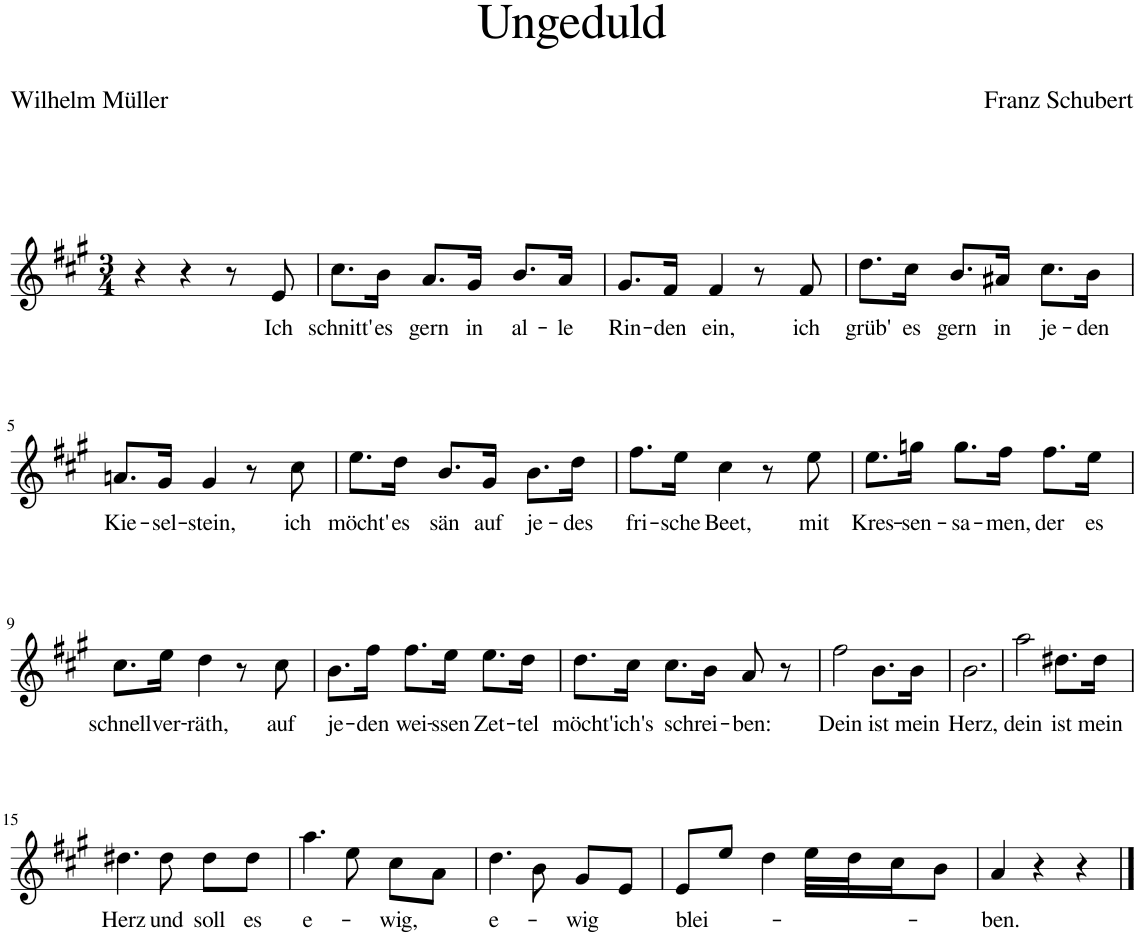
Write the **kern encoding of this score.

**kern	**text
*part1	*part1
*staff1	*staff1
*I"Piano	*
*I'Pno	*
*clefG2	*
*k[f#c#g#]	*
*M3/4	*
=1	=1
4r	.
4r	.
8r	.
!	!LO:LY:b
8e/	Ich
=2	=2
!	!LO:LY:b
8.cc#\L	schnitt'
!	!LO:LY:b
16b\Jk	es
!	!LO:LY:b
8.a/L	gern
!	!LO:LY:b
16g#/Jk	in
!	!LO:LY:b
8.b/L	al-
!	!LO:LY:b
16a/Jk	-le
=3	=3
!	!LO:LY:b
8.g#/L	Rin-
!	!LO:LY:b
16f#/Jk	-den
!	!LO:LY:b
4f#/	ein,
8r	.
!	!LO:LY:b
8f#/	ich
=4	=4
!	!LO:LY:b
8.dd\L	grüb'
!	!LO:LY:b
16cc#\Jk	es
!	!LO:LY:b
8.b/L	gern
!	!LO:LY:b
16a#X/Jk	in
!	!LO:LY:b
8.cc#\L	je-
!	!LO:LY:b
16b\Jk	-den
!!LO:LB:g=z
=5	=5
!	!LO:LY:b
8.an/L	Kie-
!	!LO:LY:b
16g#/Jk	-sel-
!	!LO:LY:b
4g#/	-stein,
8r	.
!	!LO:LY:b
8cc#\	ich
=6	=6
!	!LO:LY:b
8.ee\L	möcht'
!	!LO:LY:b
16dd\Jk	es
!	!LO:LY:b
8.b/L	sän
!	!LO:LY:b
16g#/Jk	auf
!	!LO:LY:b
8.b\L	je-
!	!LO:LY:b
16dd\Jk	-des
=7	=7
!	!LO:LY:b
8.ff#\L	fri-
!	!LO:LY:b
16ee\Jk	-sche
!	!LO:LY:b
4cc#\	Beet,
8r	.
!	!LO:LY:b
8ee\	mit
=8	=8
!	!LO:LY:b
8.ee\L	Kres-
!	!LO:LY:b
16ggn\Jk	-sen-
!	!LO:LY:b
8.gg\L	-sa-
!	!LO:LY:b
16ff#\Jk	-men,
!	!LO:LY:b
8.ff#\L	der
!	!LO:LY:b
16ee\Jk	es
!!LO:LB:g=z
=9	=9
!	!LO:LY:b
8.cc#\L	schnell
!	!LO:LY:b
16ee\Jk	ver-
!	!LO:LY:b
4dd\	-räth,
8r	.
!	!LO:LY:b
8cc#\	auf
=10	=10
!	!LO:LY:b
8.b\L	je-
!	!LO:LY:b
16ff#\Jk	-den
!	!LO:LY:b
8.ff#\L	wei-
!	!LO:LY:b
16ee\Jk	-ssen
!	!LO:LY:b
8.ee\L	Zet-
!	!LO:LY:b
16dd\Jk	-tel
=11	=11
!	!LO:LY:b
8.dd\L	möcht'
!	!LO:LY:b
16cc#\Jk	ich's
!	!LO:LY:b
8.cc#\L	schrei-
16b\Jk	.
!	!LO:LY:b
8a/	-ben:
8r	.
=12	=12
!	!LO:LY:b
2ff#\	Dein
!	!LO:LY:b
8.b\L	ist
!	!LO:LY:b
16b\Jk	mein
=13	=13
!	!LO:LY:b
2.b\	Herz,
=14	=14
!	!LO:LY:b
2aa\	dein
!	!LO:LY:b
8.dd#X\L	ist
!	!LO:LY:b
16dd#\Jk	mein
!!LO:LB:g=z
=15	=15
!	!LO:LY:b
4.dd#X\	Herz
!	!LO:LY:b
8dd#\	und
!	!LO:LY:b
8dd#\L	soll
!	!LO:LY:b
8dd#\J	es
=16	=16
!	!LO:LY:b
4.aa\	e-
8ee\	.
!	!LO:LY:b
8cc#\L	-wig,
8a\J	.
=17	=17
!	!LO:LY:b
4.dd\	e-
8b\	.
!	!LO:LY:b
8g#/L	-wig
8e/J	.
=18	=18
!	!LO:LY:b
8e/L	blei-
8ee/J	.
4dd\	.
32ee\LLL	.
32dd\J	.
16cc#\J	.
8b\J	.
=19	=19
!	!LO:LY:b
4a/	-ben.
4r	.
4r	.
==	==
*-	*-
